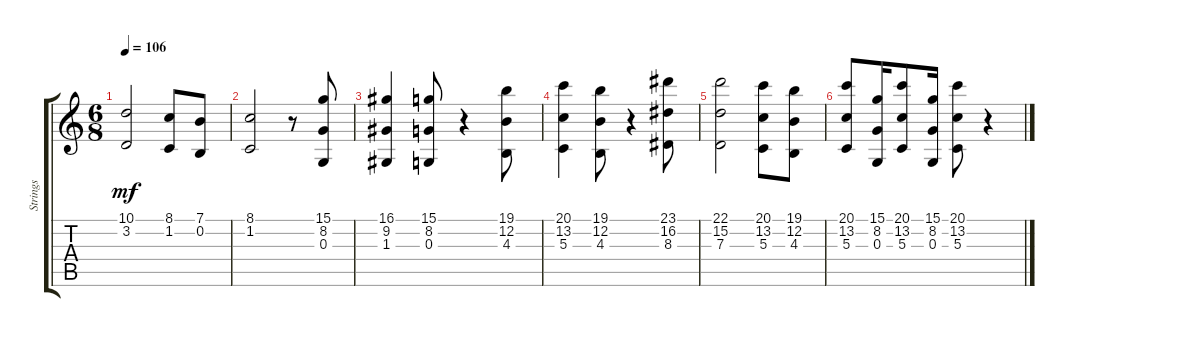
\track ("Strings" "Strings") {instrument stringensemble1}
\staff {score tabs}
\tuning (E4 B3 G3 D3 A2 E2) {hide}
\ts (6 8)
\tempo 106
\clef g2
\ks c
(10.1 3.2).2{dy mf} (8.1 1.2).8 (7.1 0.2).8 |
(8.1 1.2).2 r.8 (15.1 8.2 0.3).8 |
(16.1 9.2 1.3).4 (15.1 8.2 0.3).8 r.4 (19.1 12.2 4.3).8 |
(20.1 13.2 5.3).4 (19.1 12.2 4.3).8 r.4 (23.1 16.2 8.3).8 |
(22.1 15.2 7.3).2 (20.1 13.2 5.3).8 (19.1 12.2 4.3).8 |
(20.1 13.2 5.3).8 (15.1 8.2 0.3).16 (20.1 13.2 5.3).8 (15.1 8.2 0.3).16 (20.1 13.2 5.3).8 r.4
